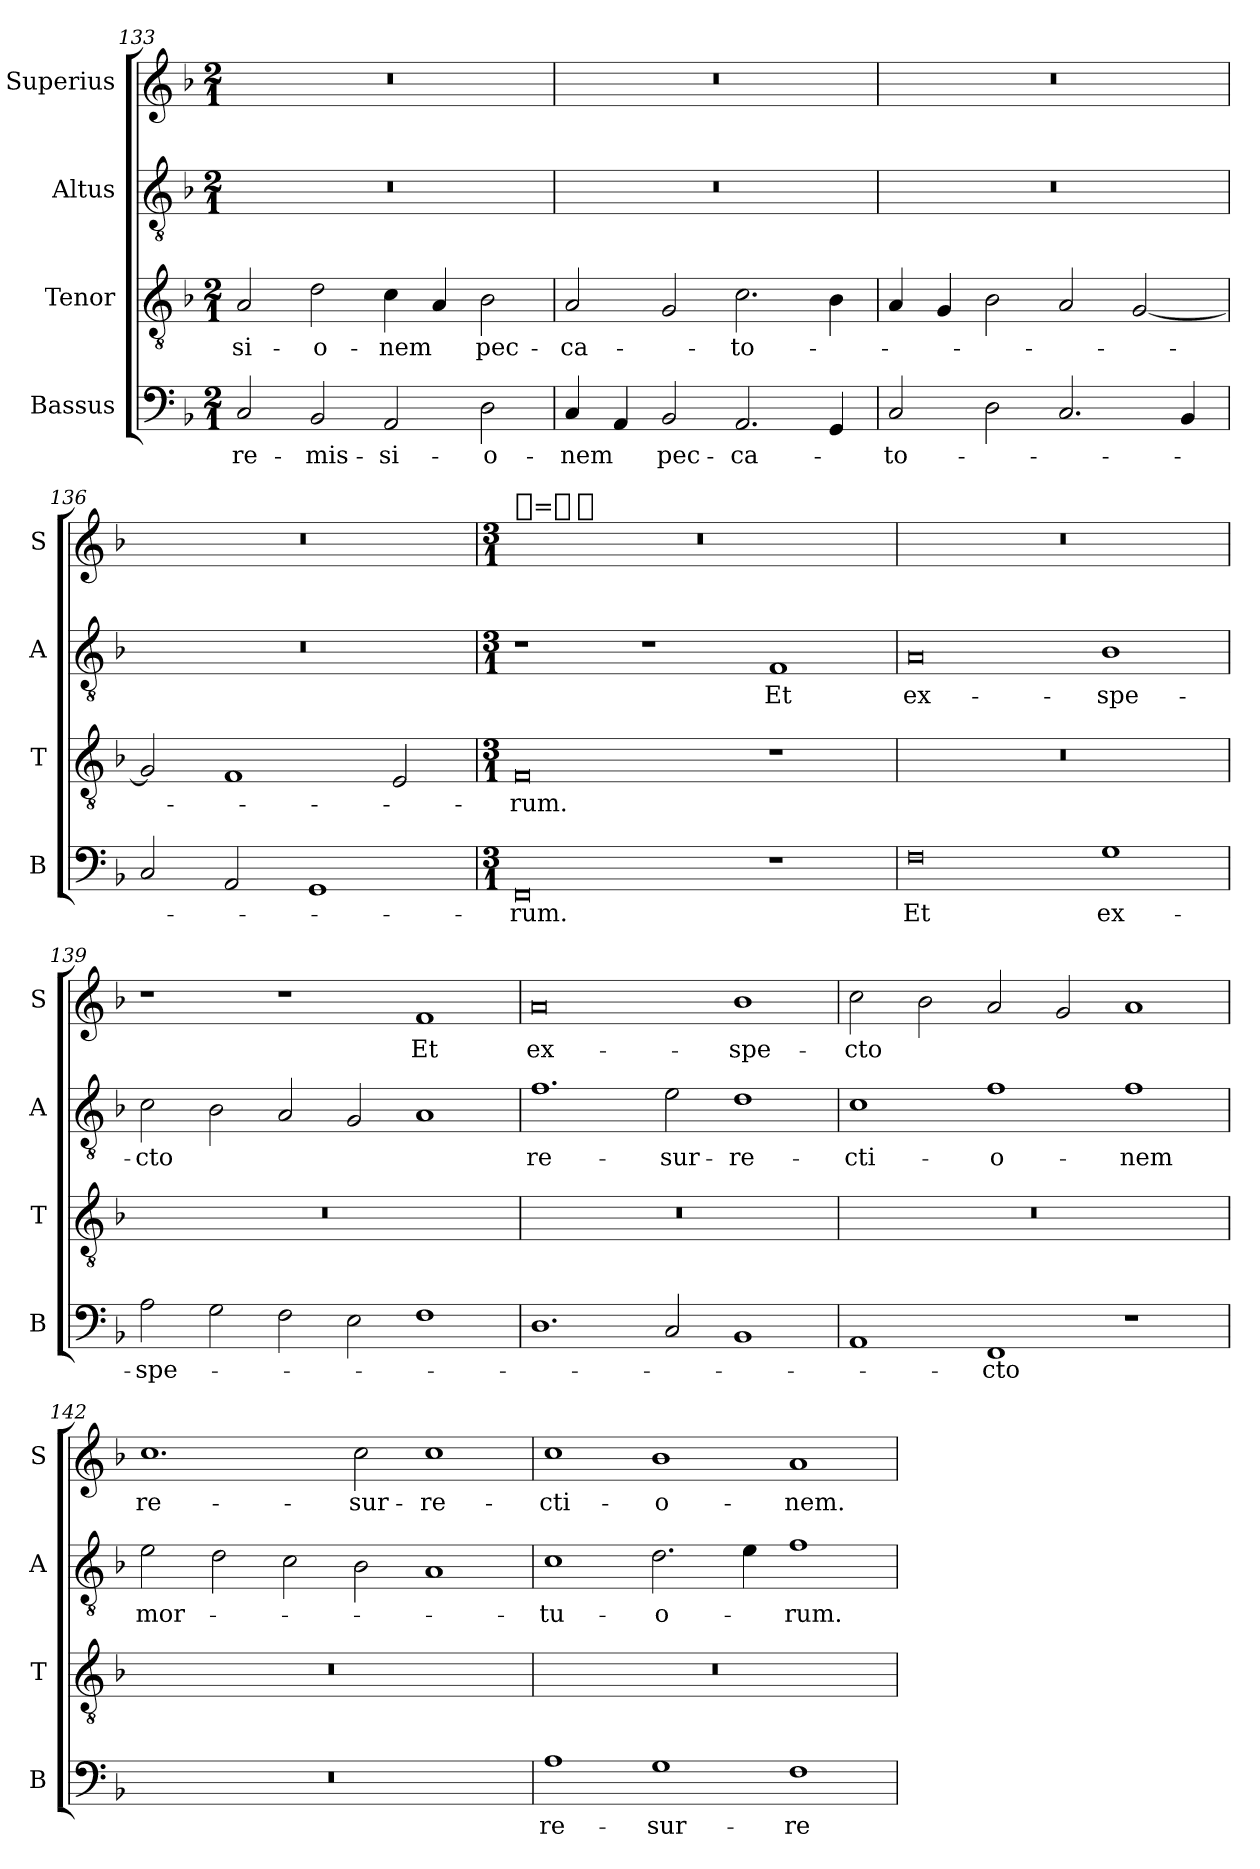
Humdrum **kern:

**kern	**text	**kern	**text	**kern	**text	**kern	**text
*part4	*part4	*part3	*part3	*part2	*part2	*part1	*part1
*staff4	*staff4	*staff3	*staff3	*staff2	*staff2	*staff1	*staff1
*I"Bassus	*	*I"Tenor	*	*I"Altus	*	*I"Superius	*
*I'B	*	*I'T	*	*I'A	*	*I'S	*
*clefF4	*	*clefGv2	*	*clefGv2	*	*clefG2	*
*k[b-]	*	*k[b-]	*	*k[b-]	*	*k[b-]	*
*M2/1	*	*M2/1	*	*M2/1	*	*M2/1	*
=133	=133	=133	=133	=133	=133	=133	=133
2C	re-	2A	-si-	0r	.	0r	.
2BB-	-mis-	2d	-o-	.	.	.	.
2AA	-si-	4c	-nem	.	.	.	.
.	.	4A	.	.	.	.	.
2D	-o-	2B-	pec-	.	.	.	.
=134	=134	=134	=134	=134	=134	=134	=134
4C	-nem	2A	-ca-	0r	.	0r	.
4AA	.	.	.	.	.	.	.
2BB-	pec-	2G	.	.	.	.	.
2.AA	-ca-	2.c	-to-	.	.	.	.
4GG	.	4B-	.	.	.	.	.
=135	=135	=135	=135	=135	=135	=135	=135
2C	-to-	4A	.	0r	.	0r	.
.	.	4G	.	.	.	.	.
2D	.	2B-	.	.	.	.	.
2.C	.	2A	.	.	.	.	.
.	.	[2G	.	.	.	.	.
4BB-	.	.	.	.	.	.	.
=136	=136	=136	=136	=136	=136	=136	=136
2C	.	2G]	.	0r	.	0r	.
2AA	.	1F	.	.	.	.	.
1GG	.	.	.	.	.	.	.
.	.	2E	.	.	.	.	.
=137	=137	=137	=137	=137	=137	=137	=137
*M3/1	*	*M3/1	*	*M3/1	*	*M3/1	*
!	!	!	!	!	!	!LO:TX:a:t=[whole]=[whole-dot]	!
0FF	-rum.	0F	-rum.	1r	.	0.r	.
.	.	.	.	1r	.	.	.
1r	.	1r	.	1F	Et	.	.
=138	=138	=138	=138	=138	=138	=138	=138
0F	Et	0.r	.	0A	ex-	0.r	.
1G	ex-	.	.	1B-	-spe-	.	.
=139	=139	=139	=139	=139	=139	=139	=139
2A	-spe-	0.r	.	2c	-cto	1r	.
2G	.	.	.	2B-	.	.	.
2F	.	.	.	2A	.	1r	.
2E	.	.	.	2G	.	.	.
1F	.	.	.	1A	.	1f	Et
=140	=140	=140	=140	=140	=140	=140	=140
1.D	.	0.r	.	1.f	re-	0a	ex-
2C	.	.	.	2e	-sur-	.	.
1BB-	.	.	.	1d	-re-	1b-	-spe-
=141	=141	=141	=141	=141	=141	=141	=141
1AA	.	0.r	.	1c	-cti-	2cc	-cto
.	.	.	.	.	.	2b-	.
1FF	-cto	.	.	1f	-o-	2a	.
.	.	.	.	.	.	2g	.
1r	.	.	.	1f	-nem	1a	.
=142	=142	=142	=142	=142	=142	=142	=142
0.r	.	0.r	.	2e	mor-	1.cc	re-
.	.	.	.	2d	.	.	.
.	.	.	.	2c	.	.	.
.	.	.	.	2B-	.	2cc	-sur-
.	.	.	.	1A	.	1cc	-re-
=143	=143	=143	=143	=143	=143	=143	=143
1A	re-	0.r	.	1c	-tu-	1cc	-cti-
1G	-sur-	.	.	2.d	-o-	1b-	-o-
.	.	.	.	4e	.	.	.
1F	-re-	.	.	1f	-rum.	1a	-nem.
=	=	=	=	=	=	=	=
*-	*-	*-	*-	*-	*-	*-	*-
